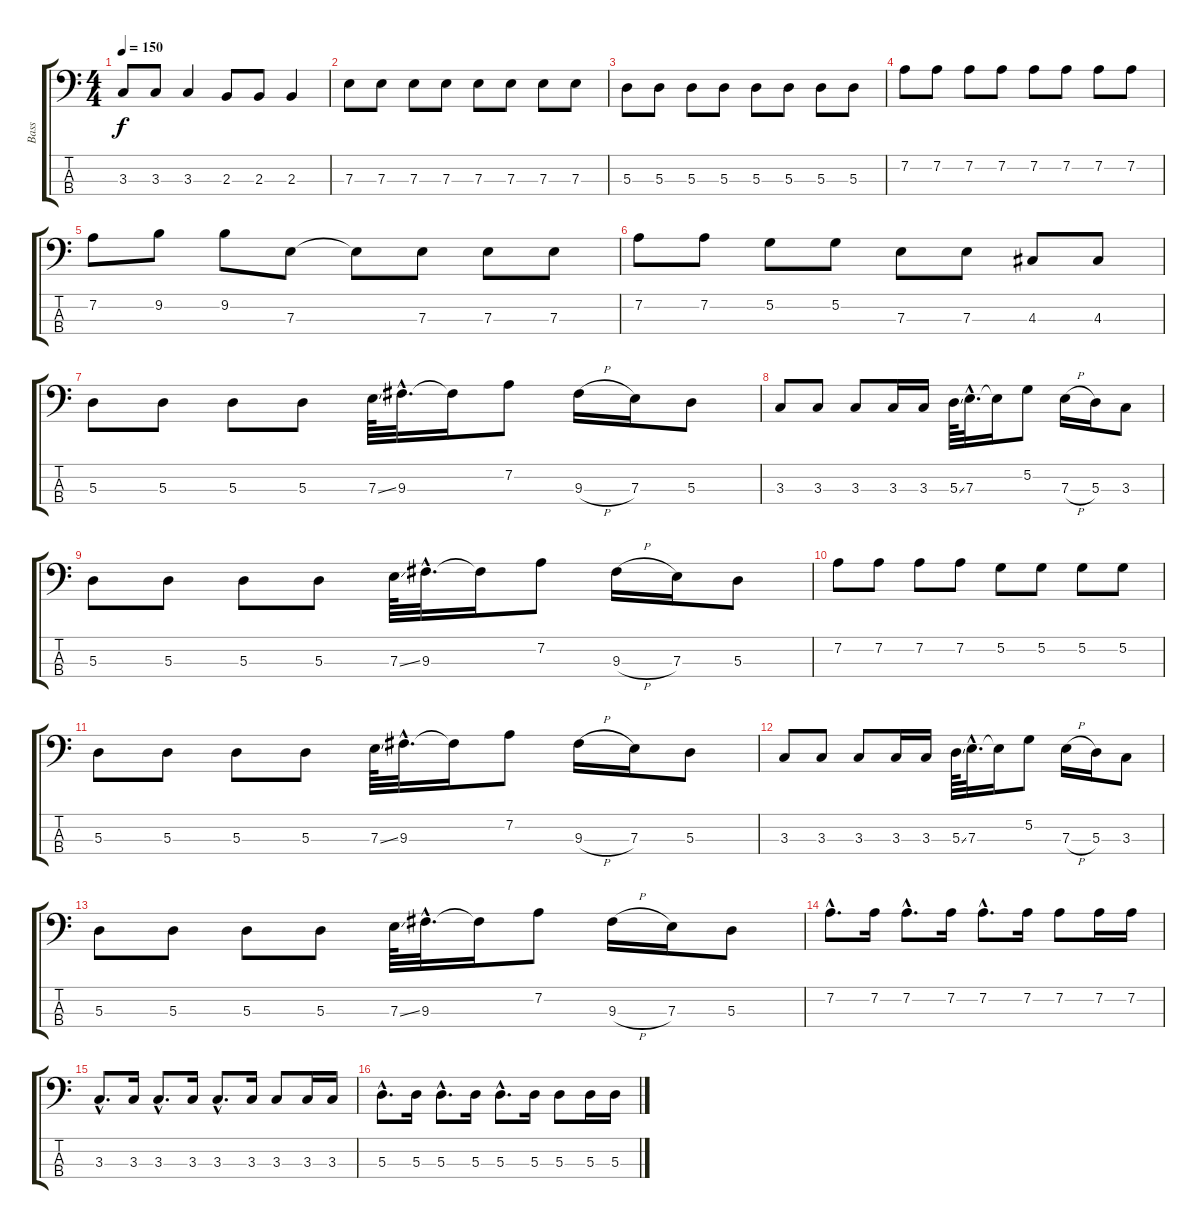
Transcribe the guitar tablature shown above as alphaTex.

\track ("Bass" "Bass") {instrument electricbassfinger}
\staff {score tabs}
\tuning (G2 D2 A1 E1) {hide}
\ts (4 4)
\tempo 150
\clef f4
\ks c
3.3.8{dy f} 3.3.8 3.3.4 2.3.8 2.3.8 2.3.4 |
7.3.8 7.3.8 7.3.8 7.3.8 7.3.8 7.3.8 7.3.8 7.3.8 |
5.3.8 5.3.8 5.3.8 5.3.8 5.3.8 5.3.8 5.3.8 5.3.8 |
7.2.8 7.2.8 7.2.8 7.2.8 7.2.8 7.2.8 7.2.8 7.2.8 |
7.2.8 9.2.8 9.2.8 7.3.8 7.3{t}.8 7.3.8 7.3.8 7.3.8 |
7.2.8 7.2.8 5.2.8 5.2.8 7.3.8 7.3.8 4.3.8 4.3.8 |
5.3.8 5.3.8 5.3.8 5.3.8 7.3{ss}.64 9.3{hac}.32{d} 9.3{t}.16 7.2.8 9.3{h}.16 7.3.16 5.3.8 |
3.3.8 3.3.8 3.3.8 3.3.16 3.3.16 5.3{ss}.64 7.3{hac}.32{d} 7.3{t}.16 5.2.8 7.3{h}.16 5.3.16 3.3.8 |
5.3.8 5.3.8 5.3.8 5.3.8 7.3{ss}.64 9.3{hac}.32{d} 9.3{t}.16 7.2.8 9.3{h}.16 7.3.16 5.3.8 |
7.2.8 7.2.8 7.2.8 7.2.8 5.2.8 5.2.8 5.2.8 5.2.8 |
5.3.8 5.3.8 5.3.8 5.3.8 7.3{ss}.64 9.3{hac}.32{d} 9.3{t}.16 7.2.8 9.3{h}.16 7.3.16 5.3.8 |
3.3.8 3.3.8 3.3.8 3.3.16 3.3.16 5.3{ss}.64 7.3{hac}.32{d} 7.3{t}.16 5.2.8 7.3{h}.16 5.3.16 3.3.8 |
5.3.8 5.3.8 5.3.8 5.3.8 7.3{ss}.64 9.3{hac}.32{d} 9.3{t}.16 7.2.8 9.3{h}.16 7.3.16 5.3.8 |
7.2{hac}.8{d} 7.2.16 7.2{hac}.8{d} 7.2.16 7.2{hac}.8{d} 7.2.16 7.2.8 7.2.16 7.2.16 |
3.3{hac}.8{d} 3.3.16 3.3{hac}.8{d} 3.3.16 3.3{hac}.8{d} 3.3.16 3.3.8 3.3.16 3.3.16 |
5.3{hac}.8{d} 5.3.16 5.3{hac}.8{d} 5.3.16 5.3{hac}.8{d} 5.3.16 5.3.8 5.3.16 5.3.16
